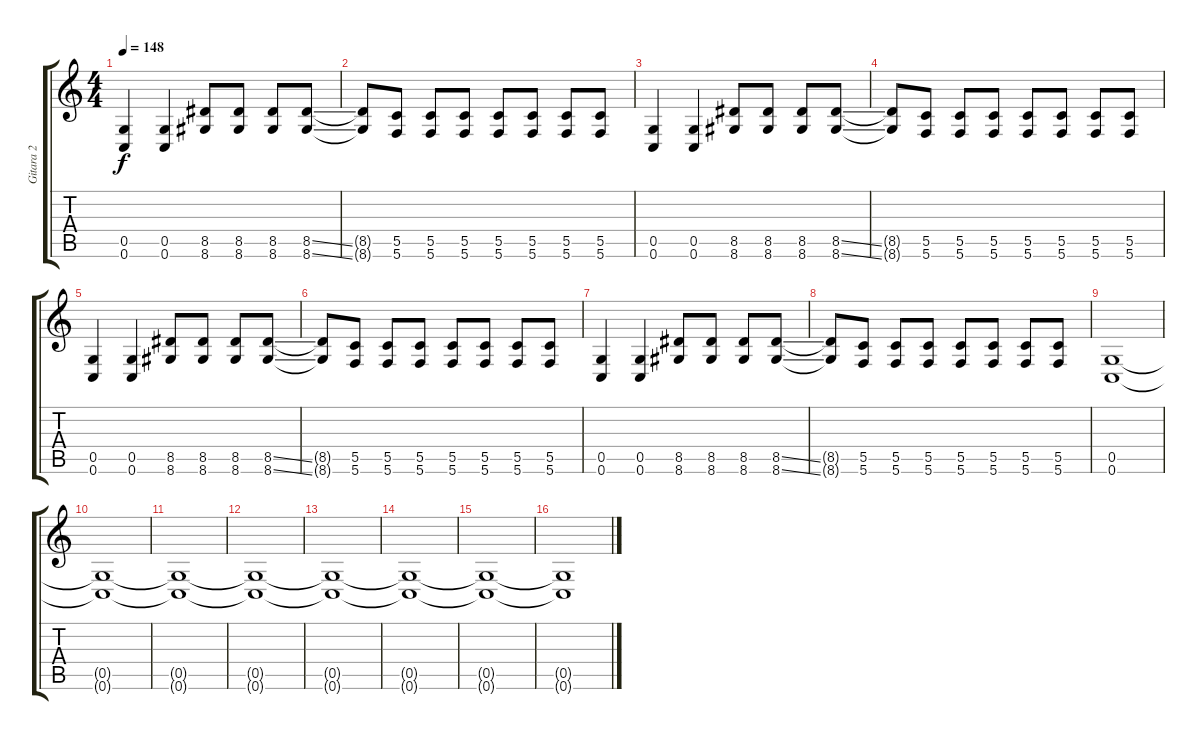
\track ("Gitara 2" "Gitara 2") {instrument distortionguitar}
\staff {score tabs}
\tuning (D4 A3 F3 C3 G2 C2) {hide}
\ts (4 4)
\tempo 148
\clef g2
\ks c
(0.5 0.6).4{dy f volume 16 balance 2 instrument distortionguitar} (0.5 0.6).4 (8.5 8.6).8 (8.5 8.6).8 (8.5 8.6).8 (8.5{ss} 8.6{ss}).8 |
(8.5{t} 8.6{t}).8 (5.5 5.6).8 (5.5 5.6).8 (5.5 5.6).8 (5.5 5.6).8 (5.5 5.6).8 (5.5 5.6).8 (5.5 5.6).8 |
(0.5 0.6).4{volume 16 balance 2 instrument distortionguitar} (0.5 0.6).4 (8.5 8.6).8 (8.5 8.6).8 (8.5 8.6).8 (8.5{ss} 8.6{ss}).8 |
(8.5{t} 8.6{t}).8 (5.5 5.6).8 (5.5 5.6).8 (5.5 5.6).8 (5.5 5.6).8 (5.5 5.6).8 (5.5 5.6).8 (5.5 5.6).8 |
(0.5 0.6).4{volume 16 balance 2 instrument distortionguitar} (0.5 0.6).4 (8.5 8.6).8 (8.5 8.6).8 (8.5 8.6).8 (8.5{ss} 8.6{ss}).8 |
(8.5{t} 8.6{t}).8 (5.5 5.6).8 (5.5 5.6).8 (5.5 5.6).8 (5.5 5.6).8 (5.5 5.6).8 (5.5 5.6).8 (5.5 5.6).8 |
(0.5 0.6).4{volume 16 balance 2 instrument distortionguitar} (0.5 0.6).4 (8.5 8.6).8 (8.5 8.6).8 (8.5 8.6).8 (8.5{ss} 8.6{ss}).8 |
(8.5{t} 8.6{t}).8 (5.5 5.6).8 (5.5 5.6).8 (5.5 5.6).8 (5.5 5.6).8 (5.5 5.6).8 (5.5 5.6).8 (5.5 5.6).8 |
(0.5 0.6).1 |
(0.5{t} 0.6{t}).1 |
(0.5{t} 0.6{t}).1 |
(0.5{t} 0.6{t}).1 |
(0.5{t} 0.6{t}).1 |
(0.5{t} 0.6{t}).1 |
(0.5{t} 0.6{t}).1 |
(0.5{t} 0.6{t}).1
